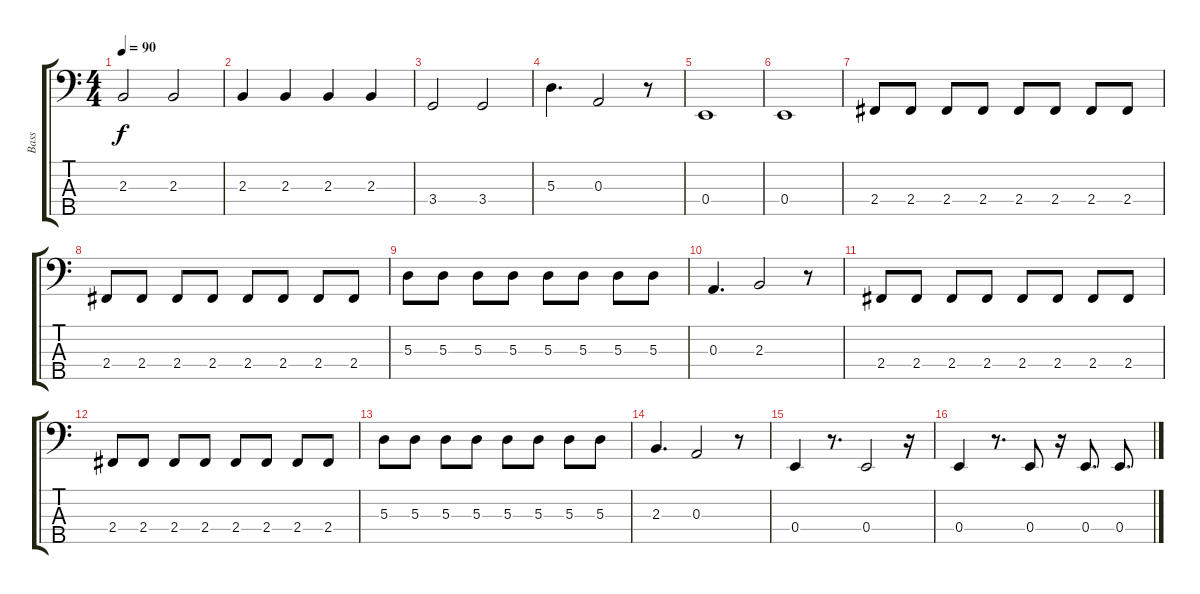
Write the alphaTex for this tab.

\track ("Bass" "Bass") {instrument electricbassfinger}
\staff {score tabs}
\tuning (G2 D2 A1 E1 B0) {hide}
\ts (4 4)
\tempo 90
\clef f4
\ks c
2.3.2{dy f} 2.3.2 |
2.3.4 2.3.4 2.3.4 2.3.4 |
3.4.2 3.4.2 |
5.3.4{d} 0.3.2 r.8 |
0.4.1 |
0.4.1 |
2.4.8 2.4.8 2.4.8 2.4.8 2.4.8 2.4.8 2.4.8 2.4.8 |
2.4.8 2.4.8 2.4.8 2.4.8 2.4.8 2.4.8 2.4.8 2.4.8 |
5.3.8 5.3.8 5.3.8 5.3.8 5.3.8 5.3.8 5.3.8 5.3.8 |
0.3.4{d} 2.3.2 r.8 |
2.4.8 2.4.8 2.4.8 2.4.8 2.4.8 2.4.8 2.4.8 2.4.8 |
2.4.8 2.4.8 2.4.8 2.4.8 2.4.8 2.4.8 2.4.8 2.4.8 |
5.3.8 5.3.8 5.3.8 5.3.8 5.3.8 5.3.8 5.3.8 5.3.8 |
2.3.4{d} 0.3.2 r.8 |
0.4.4 r.8{d} 0.4.2 r.16 |
0.4.4 r.8{d} 0.4.8 r.16 0.4.8{d} 0.4.8{d}
